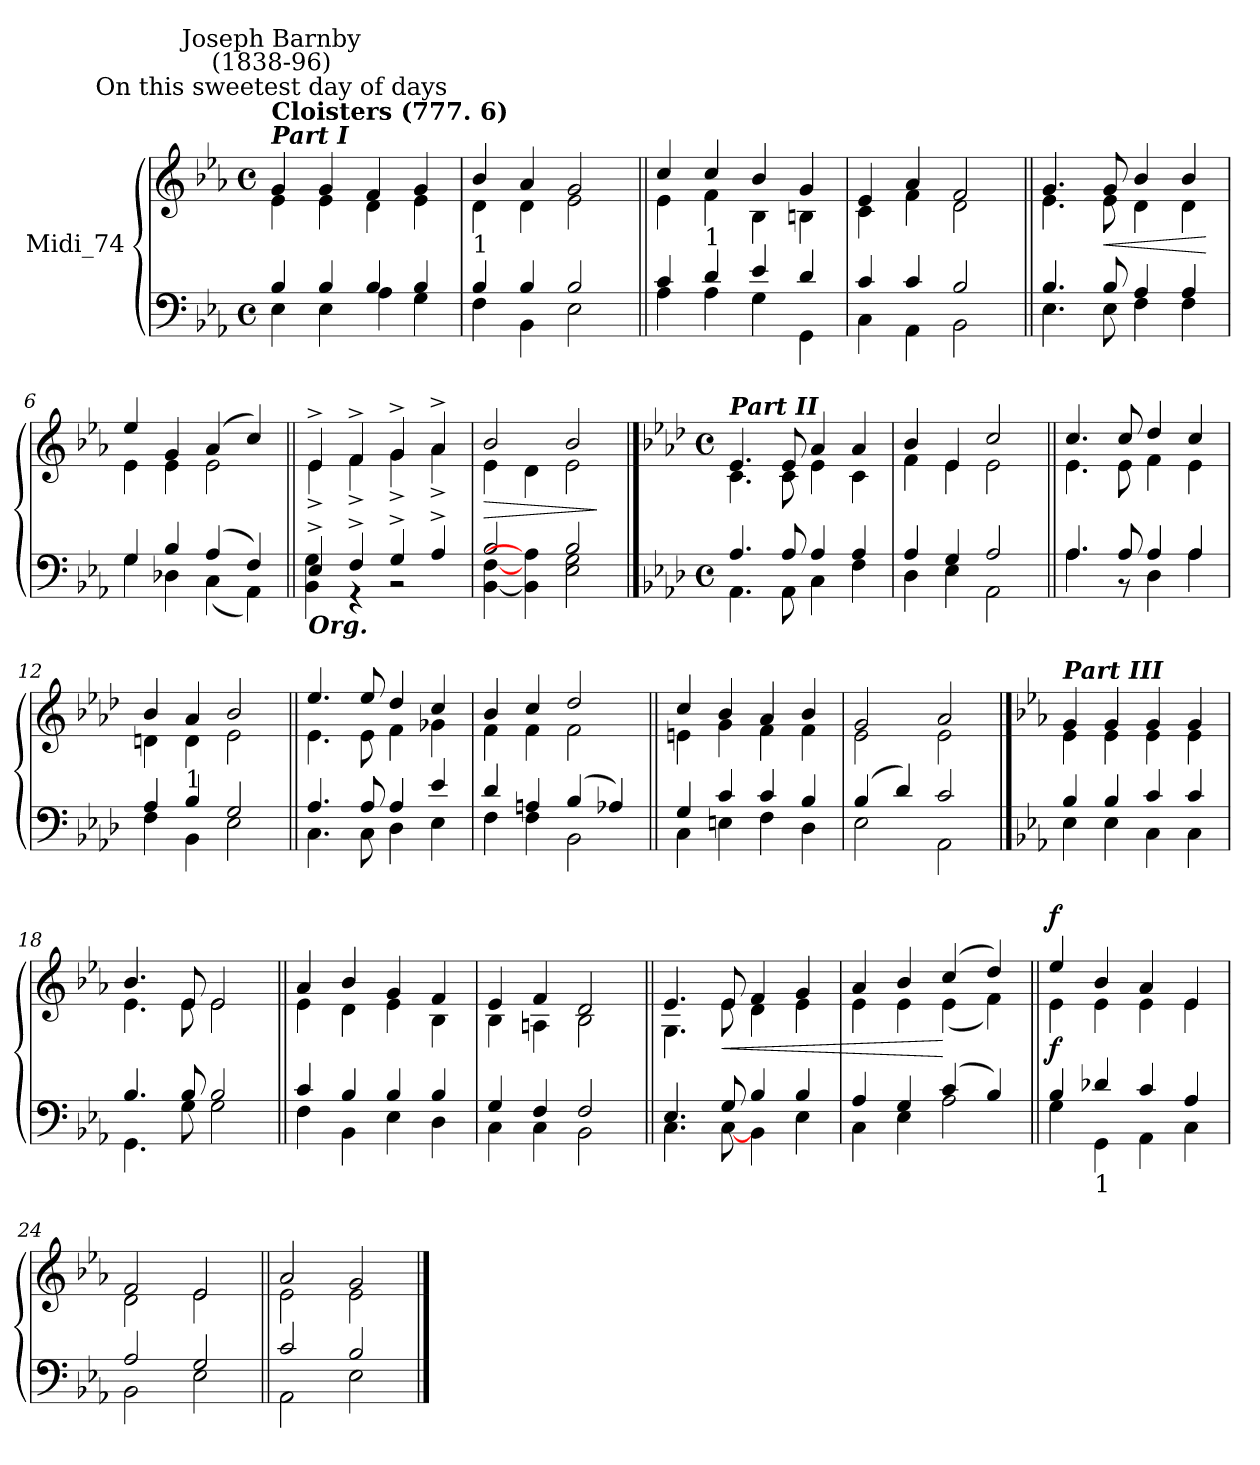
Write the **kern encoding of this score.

**kern	**dynam	**kern	**dynam
*part2	*part2	*part1	*part1
*staff2	*staff2	*staff1	*staff1
*I"Midi_74	*	*I"Midi_74	*
*clefF4	*	*clefG2	*
*k[b-e-a-]	*	*k[b-e-a-]	*
*E-:	*	*E-:	*
*M4/4	*	*M4/4	*
*met(c)	*	*met(c)	*
=1	=1	=1	=1
*^	*	*^	*
!	!	!	!LO:TX:a:Bi:t=Part I	!	!
!	!	!	!LO:TX:a:B:t=Cloisters (777. 6)	!	!
!	!	!	!LO:TX:a:cj:t=On this sweetest day of days	!	!
!	!	!	!LO:TX:a:cj:t=Joseph Barnby\n(1838-96)	!	!
4B-/	4E-\	.	4g/	4e-\	.
4B-/	4E-\	.	4g/	4e-\	.
4B-/	4A-\	.	4f/	4d\	.
4B-/	4G\	.	4g/	4e-\	.
=2	=2	=2	=2	=2	=2
!	!	!	!LO:TX:b:t=1	!	!
4B-/	4F\	.	4b-/	4d\	.
4B-/	4BB-\	.	4a-/	4d\	.
2B-/	2E-\	.	2g/	2e-\	.
=3||	=3||	=3||	=3||	=3||	=3||
4c/	4A-\	.	4cc/	4e-\	.
!	!	!	!LO:TX:b:t=1	!	!
4d/	4A-\	.	4cc/	4f\	.
4e-/	4G\	.	4b-/	4B-\	.
4d/	4GG\	.	4g/	4Bn\	.
=4	=4	=4	=4	=4	=4
4c/	4C\	.	4e-/	4c\	.
4c/	4AA-\	.	4a-/	4f\	.
2B-/	2BB-\	.	2f/	2d\	.
=5||	=5||	=5||	=5||	=5||	=5||
4.B-/	4.E-\	.	4.g/	4.e-\	.
!	!	!	!	!	!LO:HP:b
8B-/	8E-\	.	8g/	8e-\	<
4A-/	4F\	.	4b-/	4d\	.
4A-/	4F\	.	4b-/	4d\	.
*v	*v	*	*	*	*
*	*	*v	*v	*
.	.	.	[
=6	=6	=6	=6
*^	*	*^	*
4G/	4G\	.	4ee-/	4e-\	.
4B-/	4D-X\	.	4g/	4e-\	.
(>4A-/	(<4C\	.	(>4a-/	2e-\	.
4F/)	4AA-\)	.	4cc/)	.	.
=7||	=7||	=7||	=7||	=7||	=7||
!LO:TX:b:Bi:t=Org.	!	!	!	!	!
4E-^/	4BB-\ 4G\	.	4e-^/	4e-^\	.
4F^/	4r	.	4f^/	4f^\	.
4G^/	2r	.	4g^/	4g^\	.
4A-^/	.	.	4a-^/	4a-^\	.
=8	=8	=8	=8	=8	=8
!	!	!	!	!	!LO:HP:b
2B-/	[4BB-\ [4F\	.	2b-/	4e-\	>
.	4BB-\] 4A-\]	.	.	4d\	.
2B-/	2E-\ 2G\	.	2b-/	2e-\	.
*v	*v	*	*	*	*
*	*	*v	*v	*
.	.	.	]
!!LO:LB:g=z
==9	==9	==9	==9
*k[b-e-a-d-]	*	*k[b-e-a-d-]	*
*A-:	*	*A-:	*
*M4/4	*	*M4/4	*
*met(c)	*	*met(c)	*
*^	*	*^	*
!	!	!	!LO:TX:a:Bi:t=Part II	!	!
4.A-/	4.AA-\	.	4.e-/	4.c\	.
8A-/	8AA-\	.	8e-/	8c\	.
4A-/	4C\	.	4a-/	4e-\	.
4A-/	4F\	.	4a-/	4c\	.
=10	=10	=10	=10	=10	=10
4A-/	4D-\	.	4b-/	4f\	.
4G/	4E-\	.	4e-/	4e-\	.
2A-/	2AA-\	.	2cc/	2e-\	.
=11||	=11||	=11||	=11||	=11||	=11||
4.A-/	4.A-\	.	4.cc/	4.e-\	.
8A-/	8r	.	8cc/	8e-\	.
4A-/	4D-\	.	4dd-/	4f\	.
4A-/	4A-\	.	4cc/	4e-\	.
=12	=12	=12	=12	=12	=12
4A-/	4F\	.	4b-/	4dn\	.
!	!	!	!LO:TX:b:t=1	!	!
4B-/	4BB-\	.	4a-/	4d\	.
2G/	2E-\	.	2b-/	2e-\	.
=13||	=13||	=13||	=13||	=13||	=13||
4.A-/	4.C\	.	4.ee-/	4.e-\	.
8A-/	8C\	.	8ee-/	8e-\	.
4A-/	4D-\	.	4dd-/	4f\	.
4e-/	4E-\	.	4cc/	4g-X\	.
=14	=14	=14	=14	=14	=14
4d-/	4F\	.	4b-/	4f\	.
4An/	4F\	.	4cc/	4f\	.
(>4B-/	2BB-\	.	2dd-/	2f\	.
4A-X/)	.	.	.	.	.
=15||	=15||	=15||	=15||	=15||	=15||
4G/	4C\	.	4cc/	4en\	.
4c/	4En\	.	4b-/	4g\	.
4c/	4F\	.	4a-/	4f\	.
4B-/	4D-\	.	4b-/	4f\	.
=16	=16	=16	=16	=16	=16
(>4B-/	2E-\	.	2g/	2e-\	.
4d-/)	.	.	.	.	.
2c/	2AA-\	.	2a-/	2e-\	.
!!LO:LB:g=z	!!
==17	==17	==17	==17	==17	==17
*k[b-e-a-]	*	*	*k[b-e-a-]	*	*
*E-:	*	*	*E-:	*	*
!	!	!	!LO:TX:a:Bi:t=Part III	!	!
4B-/	4E-\	.	4g/	4e-\	.
4B-/	4E-\	.	4g/	4e-\	.
4c/	4C\	.	4g/	4e-\	.
4c/	4C\	.	4g/	4e-\	.
=18	=18	=18	=18	=18	=18
4.B-/	4.GG\	.	4.b-/	4.e-\	.
8B-/	8G\	.	8e-/	8e-\	.
2B-/	2G\	.	2e-/	2e-\	.
=19||	=19||	=19||	=19||	=19||	=19||
4c/	4F\	.	4a-/	4e-\	.
4B-/	4BB-\	.	4b-/	4d\	.
4B-/	4E-\	.	4g/	4e-\	.
4B-/	4D\	.	4f/	4B-\	.
=20	=20	=20	=20	=20	=20
4G/	4C\	.	4e-/	4B-\	.
4F/	4C\	.	4f/	4An\	.
2F/	2BB-\	.	2d/	2B-\	.
=21||	=21||	=21||	=21||	=21||	=21||
4.E-/	4.C\	.	4.e-/	4.G\	.
!	!	!	!	!	!LO:HP:b
8G/	[8C\	.	8e-/	8e-\	<
4B-/	4BB-\	.	4f/	4d\	.
4B-/	4E-\	.	4g/	4e-\	.
=22	=22	=22	=22	=22	=22
4A-/	4C\	.	4a-/	4e-\	.
4G/	4E-\	.	4b-/	4e-\	.
(>4c/	2A-\	.	(>4cc/	(<4e-\	[
4B-/)	.	.	4dd/)	4f\)	.
=23||	=23||	=23||	=23||	=23||	=23||
!	!	!LO:DY:a	!	!	!LO:DY:a
4B-/	4G\	f	4ee-/	4e-\	f
!LO:TX:b:t=1	!	!	!	!	!
4d-X/	4GG\	.	4b-/	4e-\	.
4c/	4AA-\	.	4a-/	4e-\	.
4A-/	4C\	.	4e-/	4e-\	.
=24	=24	=24	=24	=24	=24
2A-/	2BB-\	.	2f/	2d\	.
2G/	2E-\	.	2e-/	2e-\	.
=25||	=25||	=25||	=25||	=25||	=25||
2c/	2AA-\	.	2a-/	2e-\	.
2B-/	2E-\	.	2g/	2e-\	.
*v	*v	*	*	*	*
*	*	*v	*v	*
==	==	==	==
*-	*-	*-	*-
